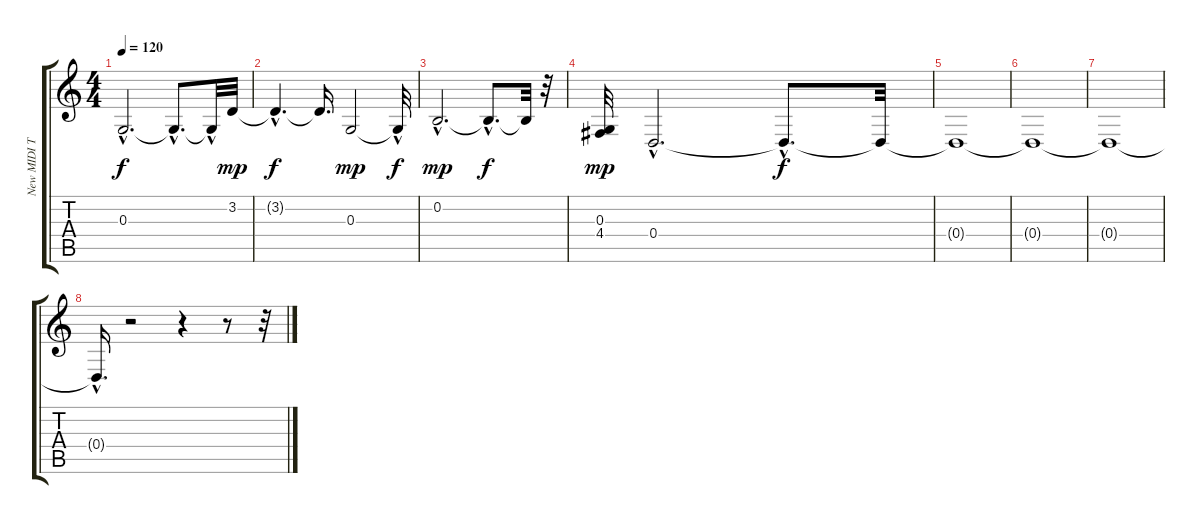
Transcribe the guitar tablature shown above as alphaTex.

\track ("New MIDI Track" "New MIDI T") {instrument stringensemble2}
\staff {score tabs}
\tuning (E4 B3 G3 D3 A2 E2) {hide}
\ts (4 4)
\tempo 120
\clef g2
\ks c
0.3{hac t}.2{d dy f} 0.3{hac t}.8{d} 0.3{hac t}.32 3.2.32{dy mp} |
3.2{hac t}.4{d dy f} 3.2{t}.16{d} 0.3.2{dy mp} 0.3{hac t}.32{dy f} |
0.2{hac}.2{d dy mp} 0.2{hac t}.8{d dy f} 0.2{t}.32 r.32 |
(0.3 4.4).32{dy mp} 0.4{hac}.2{d} 0.4{hac t}.8{d dy f} 0.4{t}.32 |
0.4{t}.1 |
0.4{t}.1 |
0.4{t}.1 |
0.4{hac t}.16{d} r.2 r.4 r.8 r.32
